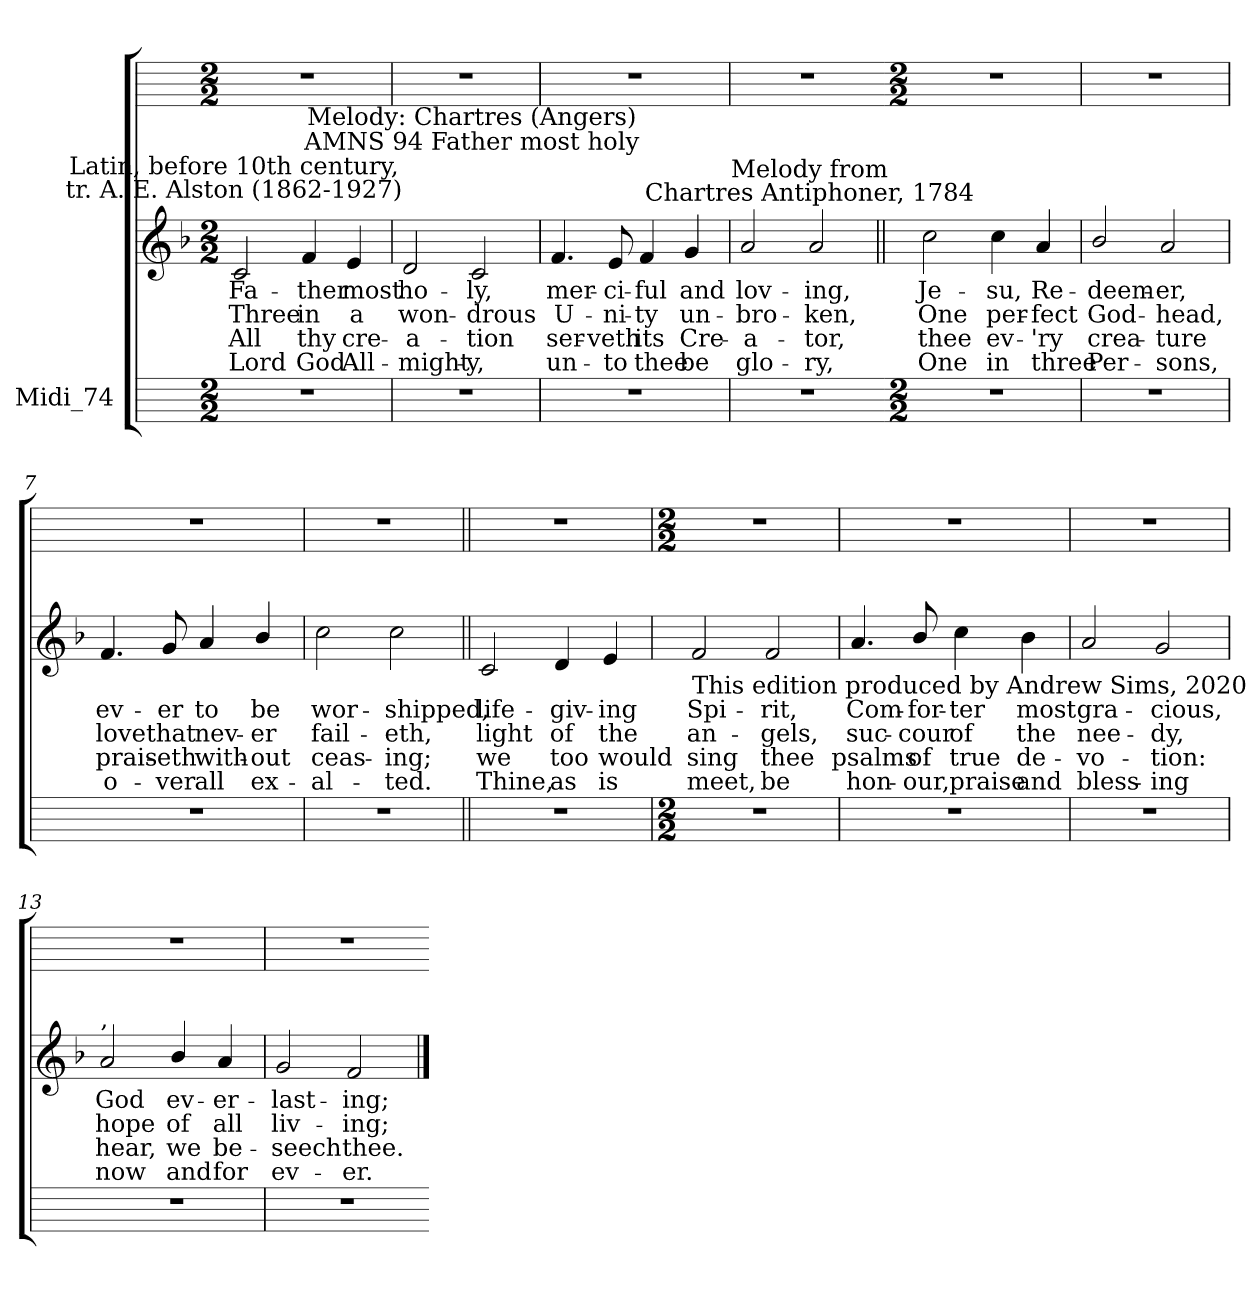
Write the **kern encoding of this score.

**kern	**kern	**text	**text	**text	**text	**kern
*part3	*part2	*part2	*part2	*part2	*part2	*part1
*staff3	*staff2	*staff2	*staff2	*staff2	*staff2	*staff1
*I"Midi_74	*	*	*	*	*	*
*	*clefG2	*	*	*	*	*
*	*k[b-]	*	*	*	*	*
*	*F:	*	*	*	*	*
*M2/2	*M2/2	*	*	*	*	*M2/2
=1	=1	=1	=1	=1	=1	=1
!	!LO:TX:a:cj:t=Latin, before 10th century,\ntr. A. E. Alston (1862-1927)	!	!	!	!	!
!	!	!LO:LY:b	!LO:LY:b	!LO:LY:b	!LO:LY:b	!
1r	2c	Fa-	-Three	All	Lord	1r
!	!	!LO:LY:b	!LO:LY:b	!LO:LY:b	!LO:LY:b	!
.	4f	ther	in	thy	God	.
!	!	!LO:LY:b	!LO:LY:b	!LO:LY:b	!LO:LY:b	!
.	4e	most	a	cre-	-All-	.
=2	=2	=2	=2	=2	=2	=2
!	!	!LO:LY:b	!LO:LY:b	!LO:LY:b	!LO:LY:b	!
1r	2d	-ho-	-won-	-a-	-might-	1r
!	!LO:TX:a:cj:t=AMNS 94 Father most holy	!	!	!	!	!
!	!LO:TX:a:cj:t=Melody&colon; Chartres (Angers)	!	!	!	!	!
!	!	!LO:LY:b	!LO:LY:b	!LO:LY:b	!LO:LY:b	!
.	2c	-ly,	drous	tion	y,	.
=3	=3	=3	=3	=3	=3	=3
!	!	!LO:LY:b	!LO:LY:b	!LO:LY:b	!LO:LY:b	!
1r	4.f	mer-	-U-	-ser-	-un-	1r
!	!	!LO:LY:b	!LO:LY:b	!LO:LY:b	!LO:LY:b	!
.	8e	-ci-	-ni-	-veth	to	.
!	!	!LO:LY:b	!LO:LY:b	!LO:LY:b	!LO:LY:b	!
.	4f	ful	ty	its	thee	.
!	!	!LO:LY:b	!LO:LY:b	!LO:LY:b	!LO:LY:b	!
.	4g	and	un-	-Cre-	-be	.
=4	=4	=4	=4	=4	=4	=4
!	!	!LO:LY:b	!LO:LY:b	!LO:LY:b	!LO:LY:b	!
1r	2a	lov-	-bro-	-a-	-glo-	1r
!	!LO:TX:a:cj:t=Melody from\nChartres Antiphoner, 1784	!	!	!	!	!
!	!	!LO:LY:b	!LO:LY:b	!LO:LY:b	!LO:LY:b	!
.	2a	-ing,	ken,	tor,	ry,	.
!!LO:LB:g=z
=5	=5||	=5	=5	=5	=5	=5
*M2/2	*	*	*	*	*	*M2/2
!	!	!LO:LY:b	!LO:LY:b	!LO:LY:b	!LO:LY:b	!
1r	2cc	Je-	-One	thee	One	1r
!	!	!LO:LY:b	!LO:LY:b	!LO:LY:b	!LO:LY:b	!
.	4cc	su,	per-	-ev-	-in	.
!	!	!LO:LY:b	!LO:LY:b	!LO:LY:b	!LO:LY:b	!
.	4a	Re-	-fect	'ry	three	.
=6	=6	=6	=6	=6	=6	=6
!	!	!LO:LY:b	!LO:LY:b	!LO:LY:b	!LO:LY:b	!
1r	2b-/	deem-	-God-	-crea-	-Per-	1r
!	!	!LO:LY:b	!LO:LY:b	!LO:LY:b	!LO:LY:b	!
.	2a	-er,	head,	ture	sons,	.
=7	=7	=7	=7	=7	=7	=7
!	!	!LO:LY:b	!LO:LY:b	!LO:LY:b	!LO:LY:b	!
1r	4.f	ev-	-love	prais-	-o-	1r
!	!	!LO:LY:b	!LO:LY:b	!LO:LY:b	!LO:LY:b	!
.	8g	-er	that	eth	ver	.
!	!	!LO:LY:b	!LO:LY:b	!LO:LY:b	!LO:LY:b	!
.	4a	to	nev-	-with-	-all	.
!	!	!LO:LY:b	!LO:LY:b	!LO:LY:b	!LO:LY:b	!
.	4b-/	be	er	out	ex-	.
=8	=8	=8	=8	=8	=8	=8
!	!	!LO:LY:b	!LO:LY:b	!LO:LY:b	!LO:LY:b	!
1r	2cc	-wor-	-fail-	-ceas-	-al-	1r
!	!	!LO:LY:b	!LO:LY:b	!LO:LY:b	!LO:LY:b	!
.	2cc	-shipped,	eth,	ing;	ted.	.
=9||	=9||	=9||	=9||	=9||	=9||	=9||
!	!	!LO:LY:b	!LO:LY:b	!LO:LY:b	!LO:LY:b	!
1r	2c	life-	-light	we	Thine,	1r
!	!	!LO:LY:b	!LO:LY:b	!LO:LY:b	!LO:LY:b	!
.	4d	giv-	-of	too	as	.
!	!	!LO:LY:b	!LO:LY:b	!LO:LY:b	!LO:LY:b	!
.	4e	ing	the	would	is	.
!!LO:LB:g=z
=10	=10	=10	=10	=10	=10	=10
*M2/2	*	*	*	*	*	*M2/2
!	!LO:TX:b:t=This edition produced by Andrew Sims, 2020	!	!	!	!	!
!	!	!LO:LY:b	!LO:LY:b	!LO:LY:b	!LO:LY:b	!
1r	2f	Spi-	-an-	-sing	meet,	1r
!	!	!LO:LY:b	!LO:LY:b	!LO:LY:b	!LO:LY:b	!
.	2f	rit,	gels,	thee	be	.
=11	=11	=11	=11	=11	=11	=11
!	!	!LO:LY:b	!LO:LY:b	!LO:LY:b	!LO:LY:b	!
1r	4.a	Com-	-suc-	-psalms	hon-	1r
!	!	!LO:LY:b	!LO:LY:b	!LO:LY:b	!LO:LY:b	!
.	8b-/	-for-	-cour	of	our,	.
!	!	!LO:LY:b	!LO:LY:b	!LO:LY:b	!LO:LY:b	!
.	4cc	ter	of	true	praise	.
!	!	!LO:LY:b	!LO:LY:b	!LO:LY:b	!LO:LY:b	!
.	4b-	most	the	de-	-and	.
=12	=12	=12	=12	=12	=12	=12
!	!	!LO:LY:b	!LO:LY:b	!LO:LY:b	!LO:LY:b	!
1r	2a	gra-	-nee-	-vo-	-bless-	1r
!	!	!LO:LY:b	!LO:LY:b	!LO:LY:b	!LO:LY:b	!
.	2g	-cious,	dy,	tion:	ing	.
=13	=13	=13	=13	=13	=13	=13
!	!LO:TX:a:t=,	!	!	!	!	!
!	!	!LO:LY:b	!LO:LY:b	!LO:LY:b	!LO:LY:b	!
1r	2a	God	hope	hear,	now	1r
!	!	!LO:LY:b	!LO:LY:b	!LO:LY:b	!LO:LY:b	!
.	4b-/	ev-	-of	we	and	.
!	!	!LO:LY:b	!LO:LY:b	!LO:LY:b	!LO:LY:b	!
.	4a	er-	-all	be-	-for	.
=14	=14	=14	=14	=14	=14	=14
!	!	!LO:LY:b	!LO:LY:b	!LO:LY:b	!LO:LY:b	!
1r	2g	last-	-liv-	-seech	ev-	1r
!	!	!LO:LY:b	!LO:LY:b	!LO:LY:b	!LO:LY:b	!
.	2f	-ing;	ing;	thee.	er.	.
=	==	=	=	=	=	=
*-	*-	*-	*-	*-	*-	*-
